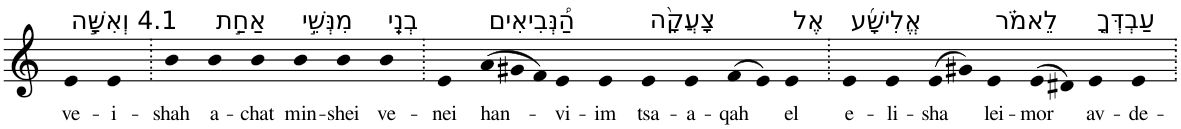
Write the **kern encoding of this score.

**kern	**text
*part1	*part1
*staff1	*staff1
*I"Piano	*
*I'Pno	*
*clefG2	*
*k[]	*
=1	=1
!LO:TX:a:t=4.1 וְאִשָּׁ֣ה	!
!	!LO:LY:b
4e	ve-
!	!LO:LY:b
4e	-i-
=2.	=2.
!	!LO:LY:b
4b	-shah
!LO:TX:a:t=אַחַ֣ת	!
!	!LO:LY:b
4b	a-
!	!LO:LY:b
4b	-chat
!LO:TX:a:t=מִנְּשֵׁ֣י	!
!	!LO:LY:b
4b	min-
!	!LO:LY:b
4b	-shei
!LO:TX:a:t=בְנֵֽי	!
!	!LO:LY:b
4b	ve-
=3.	=3.
!	!LO:LY:b
4e	-nei
*Xtuplet	*
!LO:TX:a:t=הַ֠נְּבִיאִים	!
!	!LO:LY:b
(>12a	han-
12g#X	.
12f)	.
!	!LO:LY:b
4e	-vi-
!	!LO:LY:b
4e	-im
!LO:TX:a:t=צָעֲקָ֨ה	!
!	!LO:LY:b
4e	tsa-
!	!LO:LY:b
4e	-a-
!	!LO:LY:b
(>8f	-qah
8e)	.
!LO:TX:a:t=אֶל	!
!	!LO:LY:b
4e	el
=4.	=4.
!LO:TX:a:t=אֱלִישָׁ֜ע	!
!	!LO:LY:b
4e	e-
!	!LO:LY:b
4e	-li-
!	!LO:LY:b
(>8e	-sha
8g#X)	.
!LO:TX:a:t=לֵאמֹ֗ר	!
!	!LO:LY:b
4e	lei-
!	!LO:LY:b
(>8e	-mor
8d#X)	.
!LO:TX:a:t=עַבְדְּךָ֤	!
!	!LO:LY:b
4e	av-
!	!LO:LY:b
4e	-de-
=.	=.
*-	*-
